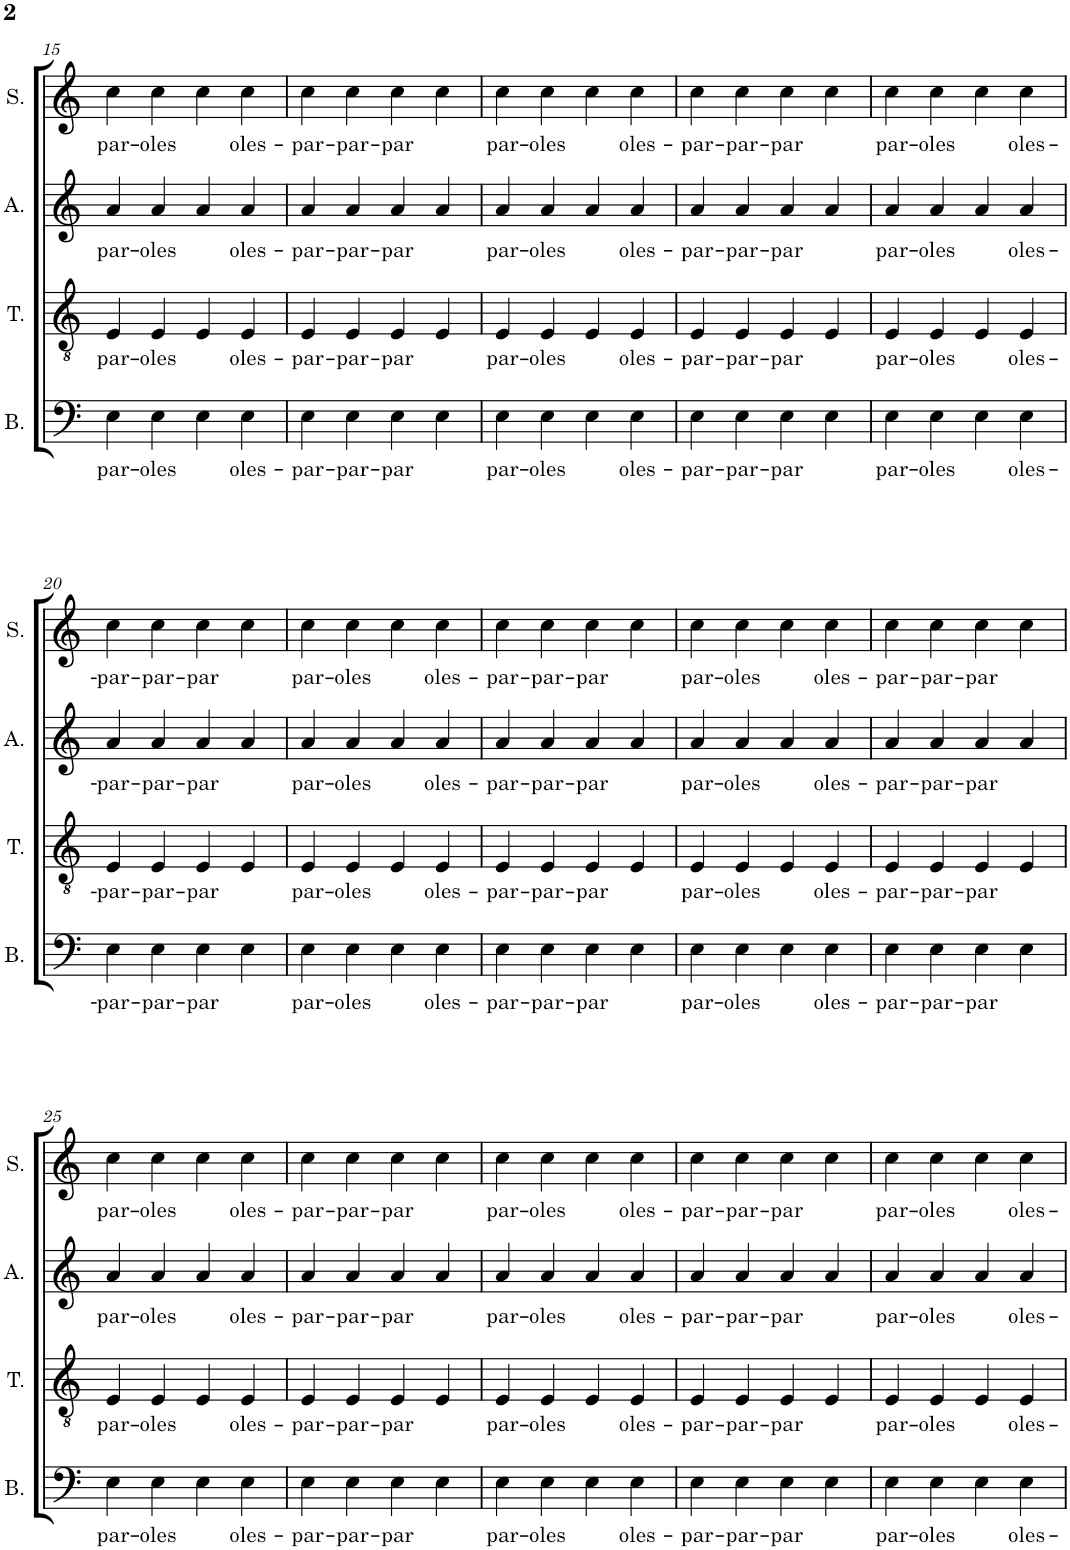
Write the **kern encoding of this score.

**kern	**text	**kern	**text	**kern	**text	**kern	**text
*part4	*part4	*part3	*part3	*part2	*part2	*part1	*part1
*staff4	*staff4	*staff3	*staff3	*staff2	*staff2	*staff1	*staff1
*I"Bass	*	*I"Tenor	*	*I"Alto	*	*I"Soprano	*
*I'B.	*	*I'T.	*	*I'A.	*	*I'S.	*
!!LO:PB:g=z
*clefF4	*	*clefGv2	*	*clefG2	*	*clefG2	*
*k[]	*	*k[]	*	*k[]	*	*k[]	*
*M4/4	*	*M4/4	*	*M4/4	*	*M4/4	*
=15	=15	=15	=15	=15	=15	=15	=15
!	!LO:LY:b	!	!LO:LY:b	!	!LO:LY:b	!	!LO:LY:b
4E\	par-	4E/	par-	4a/	par-	4cc\	par-
!	!LO:LY:b	!	!LO:LY:b	!	!LO:LY:b	!	!LO:LY:b
4E\	-oles	4E/	-oles	4a/	-oles	4cc\	-oles
4E\	.	4E/	.	4a/	.	4cc\	.
!	!LO:LY:b	!	!LO:LY:b	!	!LO:LY:b	!	!LO:LY:b
4E\	oles-	4E/	oles-	4a/	oles-	4cc\	oles-
=16	=16	=16	=16	=16	=16	=16	=16
!	!LO:LY:b	!	!LO:LY:b	!	!LO:LY:b	!	!LO:LY:b
4E\	-par-	4E/	-par-	4a/	-par-	4cc\	-par-
!	!LO:LY:b	!	!LO:LY:b	!	!LO:LY:b	!	!LO:LY:b
4E\	-par-	4E/	-par-	4a/	-par-	4cc\	-par-
!	!LO:LY:b	!	!LO:LY:b	!	!LO:LY:b	!	!LO:LY:b
4E\	-par	4E/	-par	4a/	-par	4cc\	-par
4E\	.	4E/	.	4a/	.	4cc\	.
=17	=17	=17	=17	=17	=17	=17	=17
!	!LO:LY:b	!	!LO:LY:b	!	!LO:LY:b	!	!LO:LY:b
4E\	par-	4E/	par-	4a/	par-	4cc\	par-
!	!LO:LY:b	!	!LO:LY:b	!	!LO:LY:b	!	!LO:LY:b
4E\	-oles	4E/	-oles	4a/	-oles	4cc\	-oles
4E\	.	4E/	.	4a/	.	4cc\	.
!	!LO:LY:b	!	!LO:LY:b	!	!LO:LY:b	!	!LO:LY:b
4E\	oles-	4E/	oles-	4a/	oles-	4cc\	oles-
=18	=18	=18	=18	=18	=18	=18	=18
!	!LO:LY:b	!	!LO:LY:b	!	!LO:LY:b	!	!LO:LY:b
4E\	-par-	4E/	-par-	4a/	-par-	4cc\	-par-
!	!LO:LY:b	!	!LO:LY:b	!	!LO:LY:b	!	!LO:LY:b
4E\	-par-	4E/	-par-	4a/	-par-	4cc\	-par-
!	!LO:LY:b	!	!LO:LY:b	!	!LO:LY:b	!	!LO:LY:b
4E\	-par	4E/	-par	4a/	-par	4cc\	-par
4E\	.	4E/	.	4a/	.	4cc\	.
=19	=19	=19	=19	=19	=19	=19	=19
!	!LO:LY:b	!	!LO:LY:b	!	!LO:LY:b	!	!LO:LY:b
4E\	par-	4E/	par-	4a/	par-	4cc\	par-
!	!LO:LY:b	!	!LO:LY:b	!	!LO:LY:b	!	!LO:LY:b
4E\	-oles	4E/	-oles	4a/	-oles	4cc\	-oles
4E\	.	4E/	.	4a/	.	4cc\	.
!	!LO:LY:b	!	!LO:LY:b	!	!LO:LY:b	!	!LO:LY:b
4E\	oles-	4E/	oles-	4a/	oles-	4cc\	oles-
!!LO:LB:g=z
=20	=20	=20	=20	=20	=20	=20	=20
!	!LO:LY:b	!	!LO:LY:b	!	!LO:LY:b	!	!LO:LY:b
4E\	-par-	4E/	-par-	4a/	-par-	4cc\	-par-
!	!LO:LY:b	!	!LO:LY:b	!	!LO:LY:b	!	!LO:LY:b
4E\	-par-	4E/	-par-	4a/	-par-	4cc\	-par-
!	!LO:LY:b	!	!LO:LY:b	!	!LO:LY:b	!	!LO:LY:b
4E\	-par	4E/	-par	4a/	-par	4cc\	-par
4E\	.	4E/	.	4a/	.	4cc\	.
=21	=21	=21	=21	=21	=21	=21	=21
!	!LO:LY:b	!	!LO:LY:b	!	!LO:LY:b	!	!LO:LY:b
4E\	par-	4E/	par-	4a/	par-	4cc\	par-
!	!LO:LY:b	!	!LO:LY:b	!	!LO:LY:b	!	!LO:LY:b
4E\	-oles	4E/	-oles	4a/	-oles	4cc\	-oles
4E\	.	4E/	.	4a/	.	4cc\	.
!	!LO:LY:b	!	!LO:LY:b	!	!LO:LY:b	!	!LO:LY:b
4E\	oles-	4E/	oles-	4a/	oles-	4cc\	oles-
=22	=22	=22	=22	=22	=22	=22	=22
!	!LO:LY:b	!	!LO:LY:b	!	!LO:LY:b	!	!LO:LY:b
4E\	-par-	4E/	-par-	4a/	-par-	4cc\	-par-
!	!LO:LY:b	!	!LO:LY:b	!	!LO:LY:b	!	!LO:LY:b
4E\	-par-	4E/	-par-	4a/	-par-	4cc\	-par-
!	!LO:LY:b	!	!LO:LY:b	!	!LO:LY:b	!	!LO:LY:b
4E\	-par	4E/	-par	4a/	-par	4cc\	-par
4E\	.	4E/	.	4a/	.	4cc\	.
=23	=23	=23	=23	=23	=23	=23	=23
!	!LO:LY:b	!	!LO:LY:b	!	!LO:LY:b	!	!LO:LY:b
4E\	par-	4E/	par-	4a/	par-	4cc\	par-
!	!LO:LY:b	!	!LO:LY:b	!	!LO:LY:b	!	!LO:LY:b
4E\	-oles	4E/	-oles	4a/	-oles	4cc\	-oles
4E\	.	4E/	.	4a/	.	4cc\	.
!	!LO:LY:b	!	!LO:LY:b	!	!LO:LY:b	!	!LO:LY:b
4E\	oles-	4E/	oles-	4a/	oles-	4cc\	oles-
=24	=24	=24	=24	=24	=24	=24	=24
!	!LO:LY:b	!	!LO:LY:b	!	!LO:LY:b	!	!LO:LY:b
4E\	-par-	4E/	-par-	4a/	-par-	4cc\	-par-
!	!LO:LY:b	!	!LO:LY:b	!	!LO:LY:b	!	!LO:LY:b
4E\	-par-	4E/	-par-	4a/	-par-	4cc\	-par-
!	!LO:LY:b	!	!LO:LY:b	!	!LO:LY:b	!	!LO:LY:b
4E\	-par	4E/	-par	4a/	-par	4cc\	-par
4E\	.	4E/	.	4a/	.	4cc\	.
!!LO:LB:g=z
=25	=25	=25	=25	=25	=25	=25	=25
!	!LO:LY:b	!	!LO:LY:b	!	!LO:LY:b	!	!LO:LY:b
4E\	par-	4E/	par-	4a/	par-	4cc\	par-
!	!LO:LY:b	!	!LO:LY:b	!	!LO:LY:b	!	!LO:LY:b
4E\	-oles	4E/	-oles	4a/	-oles	4cc\	-oles
4E\	.	4E/	.	4a/	.	4cc\	.
!	!LO:LY:b	!	!LO:LY:b	!	!LO:LY:b	!	!LO:LY:b
4E\	oles-	4E/	oles-	4a/	oles-	4cc\	oles-
=26	=26	=26	=26	=26	=26	=26	=26
!	!LO:LY:b	!	!LO:LY:b	!	!LO:LY:b	!	!LO:LY:b
4E\	-par-	4E/	-par-	4a/	-par-	4cc\	-par-
!	!LO:LY:b	!	!LO:LY:b	!	!LO:LY:b	!	!LO:LY:b
4E\	-par-	4E/	-par-	4a/	-par-	4cc\	-par-
!	!LO:LY:b	!	!LO:LY:b	!	!LO:LY:b	!	!LO:LY:b
4E\	-par	4E/	-par	4a/	-par	4cc\	-par
4E\	.	4E/	.	4a/	.	4cc\	.
=27	=27	=27	=27	=27	=27	=27	=27
!	!LO:LY:b	!	!LO:LY:b	!	!LO:LY:b	!	!LO:LY:b
4E\	par-	4E/	par-	4a/	par-	4cc\	par-
!	!LO:LY:b	!	!LO:LY:b	!	!LO:LY:b	!	!LO:LY:b
4E\	-oles	4E/	-oles	4a/	-oles	4cc\	-oles
4E\	.	4E/	.	4a/	.	4cc\	.
!	!LO:LY:b	!	!LO:LY:b	!	!LO:LY:b	!	!LO:LY:b
4E\	oles-	4E/	oles-	4a/	oles-	4cc\	oles-
=28	=28	=28	=28	=28	=28	=28	=28
!	!LO:LY:b	!	!LO:LY:b	!	!LO:LY:b	!	!LO:LY:b
4E\	-par-	4E/	-par-	4a/	-par-	4cc\	-par-
!	!LO:LY:b	!	!LO:LY:b	!	!LO:LY:b	!	!LO:LY:b
4E\	-par-	4E/	-par-	4a/	-par-	4cc\	-par-
!	!LO:LY:b	!	!LO:LY:b	!	!LO:LY:b	!	!LO:LY:b
4E\	-par	4E/	-par	4a/	-par	4cc\	-par
4E\	.	4E/	.	4a/	.	4cc\	.
=29	=29	=29	=29	=29	=29	=29	=29
!	!LO:LY:b	!	!LO:LY:b	!	!LO:LY:b	!	!LO:LY:b
4E\	par-	4E/	par-	4a/	par-	4cc\	par-
!	!LO:LY:b	!	!LO:LY:b	!	!LO:LY:b	!	!LO:LY:b
4E\	-oles	4E/	-oles	4a/	-oles	4cc\	-oles
4E\	.	4E/	.	4a/	.	4cc\	.
!	!LO:LY:b	!	!LO:LY:b	!	!LO:LY:b	!	!LO:LY:b
4E\	oles-	4E/	oles-	4a/	oles-	4cc\	oles-
=	=	=	=	=	=	=	=
*-	*-	*-	*-	*-	*-	*-	*-
